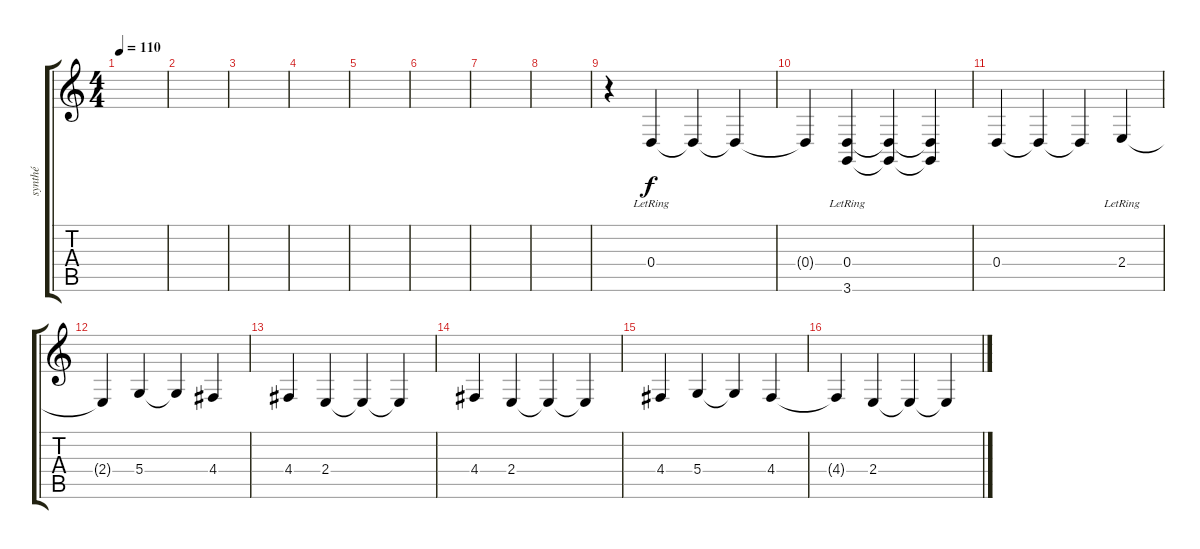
\track ("synthé" "synthé") {instrument synthstrings2}
\staff {score tabs}
\tuning (E4 B3 G3 D3 A2 E2) {hide}
\ts (4 4)
\tempo 110
\clef g2
\ks c
|
|
|
|
|
|
|
|
r.4 0.4{lr}.4 0.4{t}.4 0.4{t}.4 |
0.4{t}.4 (0.4{lr} 3.6{lr}).4 (0.4{t} 3.6{t}).4 (0.4{t} 3.6{t}).4 |
0.4.4 0.4{t}.4 0.4{t}.4 2.4{lr}.4 |
2.4{t}.4 5.4.4 5.4{t}.4 4.4.4 |
4.4.4 2.4.4 2.4{t}.4 2.4{t}.4 |
4.4.4 2.4.4 2.4{t}.4 2.4{t}.4 |
4.4.4 5.4.4 5.4{t}.4 4.4.4 |
4.4{t}.4 2.4.4 2.4{t}.4 2.4{t}.4
